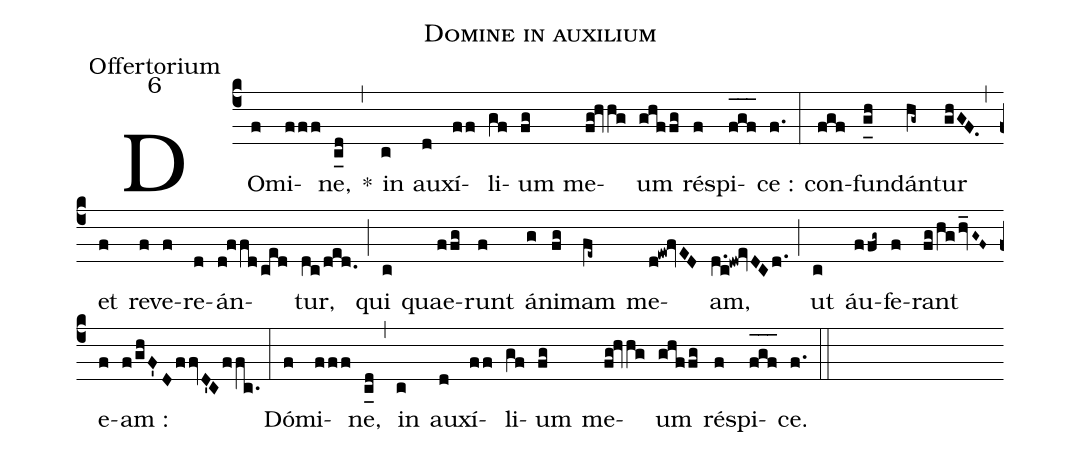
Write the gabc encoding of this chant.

name:Domine in auxilium;
office-part:Offertorium;
mode:6;
%%
(c4) DO(f)mi(fff)ne,(c_[ll:1]d) *(,) in(c) au(d)xí(ff)li(gf)um(fg) me(fg!hvhg)um(ghffg) ré(f)spi(f_[oh:h]g_[oh:h]f_[oh:h])ce :(f.) (:) con(fgf)fun(g_[uh:l]h)dán(hg~)tur(ghGF.) (,) et(f) re(f)ve(f)re(d)án(d!ffdced)tur,(dc/ded.) (;) qui(c) quae(ffg)runt(f) á(g)ni(fg)mam(fe~) me(d!ew!fvED)am,(d.c!dw!evDCd.) (;) ut(c) áu(ffg~)fe(f)rant(fg/hghv_G~F~) e(f)am :(f/ghF'DffvD'Cffc.) (:) Dó(f)mi(fff)ne,(c_[ll:1]d) (,) in(c) au(d)xí(ff)li(gf)um(fg) me(fg!hvhg)um(ghffg) ré(f)spi(f_[oh:h]g_[oh:h]f_[oh:h])ce.(f.) (::)
